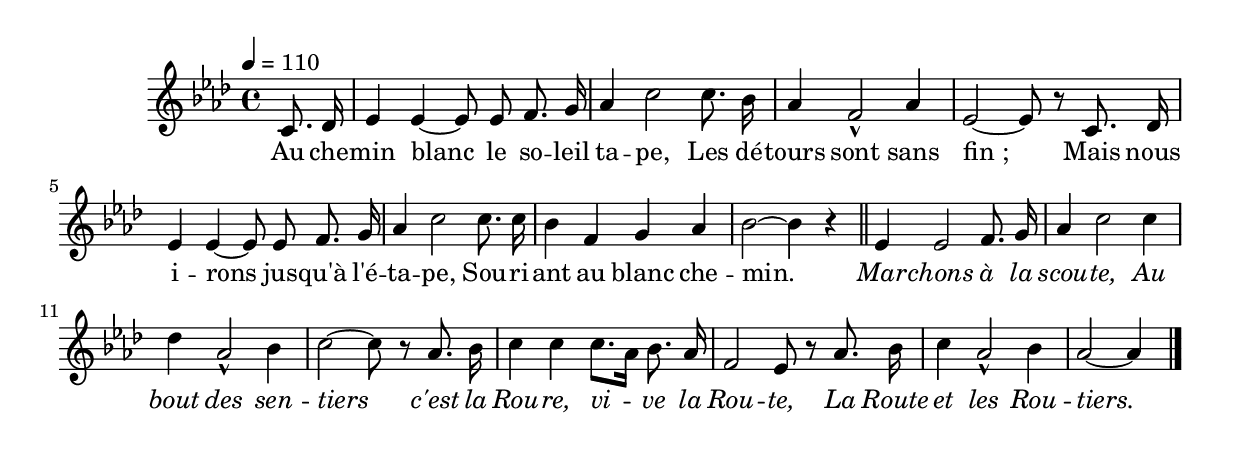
%Compilation:lilypond AuCheminBlanc.ly
%Apercu:evince AuCheminBlanc.pdf
%Esclaves:timidity -ia AuCheminBlanc.midi
\version "2.12.1"
\include "italiano.ly"

\header {
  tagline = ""
  composer = ""
}                                        

MetriqueArmure = {
  \tempo 4=110
  \time 4/4
  \key lab \major
}

italique = { \override Score . LyricText #'font-shape = #'italic }

roman = { \override Score . LyricText #'font-shape = #'roman }

MusiqueTheme = \relative do' {
	\partial 4 do8. reb16
	mib4 mib4~ mib8 mib fa8. sol16
	lab4 do2 do8. sib16
	lab4 fa2\marcato lab4
	mib2~ mib8 r do8. reb16
	mib4 mib4~ mib8 mib fa8. sol16
	lab4 do2 do8. do16
	sib4 fa sol lab
	sib2~ sib4 r \bar "||"
	mib,4 mib2 fa8. sol16
	lab4 do2 do4
	reb4 lab2\marcato sib4
	do2~ do8 r lab8. sib16
	do4 do do8.[ lab16] sib8. lab16
	fa2 mib8 r lab8. sib16
	do4 lab2\marcato sib4
	\partial 4*3 lab2~ lab4 \bar "|."
}

Paroles = \lyricmode {
	Au che -- min blanc le so -- leil ta -- pe,
	Les dé -- tours sont sans fin_;
	Mais nous i -- rons jus -- qu'à l'é -- ta -- pe,
	Sou -- ri -- ant au blanc che -- min.
	\italique Mar -- chons à la scou -- te,
	Au bout des sen -- tiers c'est la Rou -- re, vi -- ve la Rou -- te,
	La Route et les Rou -- tiers.
}

\score{
    \new Staff <<
      \set Staff.midiInstrument = "flute"
      \new Voice = "theme" {
	\autoBeamOff
	\MetriqueArmure
	\MusiqueTheme
      }
      \new Lyrics \lyricsto theme {
	\Paroles
      }                       
    >>
\layout{}
\midi{}
}
